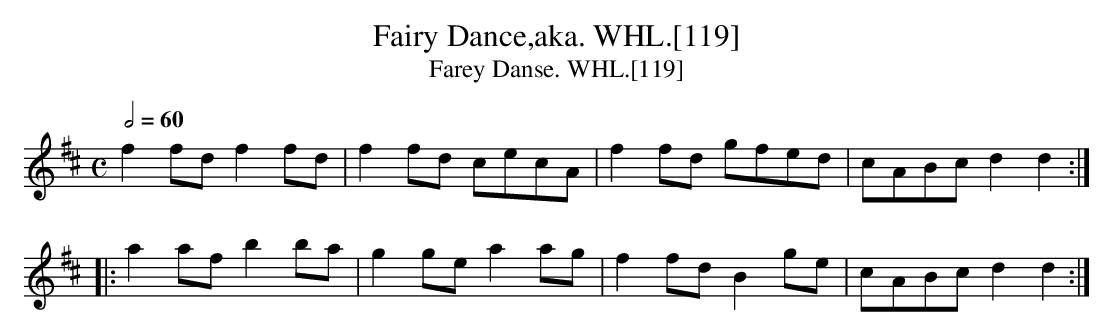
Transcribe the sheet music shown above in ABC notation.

X:1
T:Fairy Dance,aka. WHL.[119]
T:Farey Danse. WHL.[119]
M:C
L:1/8
Q:2/4=60
K:D
f2fd f2fd | f2fd cecA | f2fd gfed | cABc d2d2:|
|: a2af b2ba | g2ge a2ag | f2fd B2ge | cABc d2d2:|
